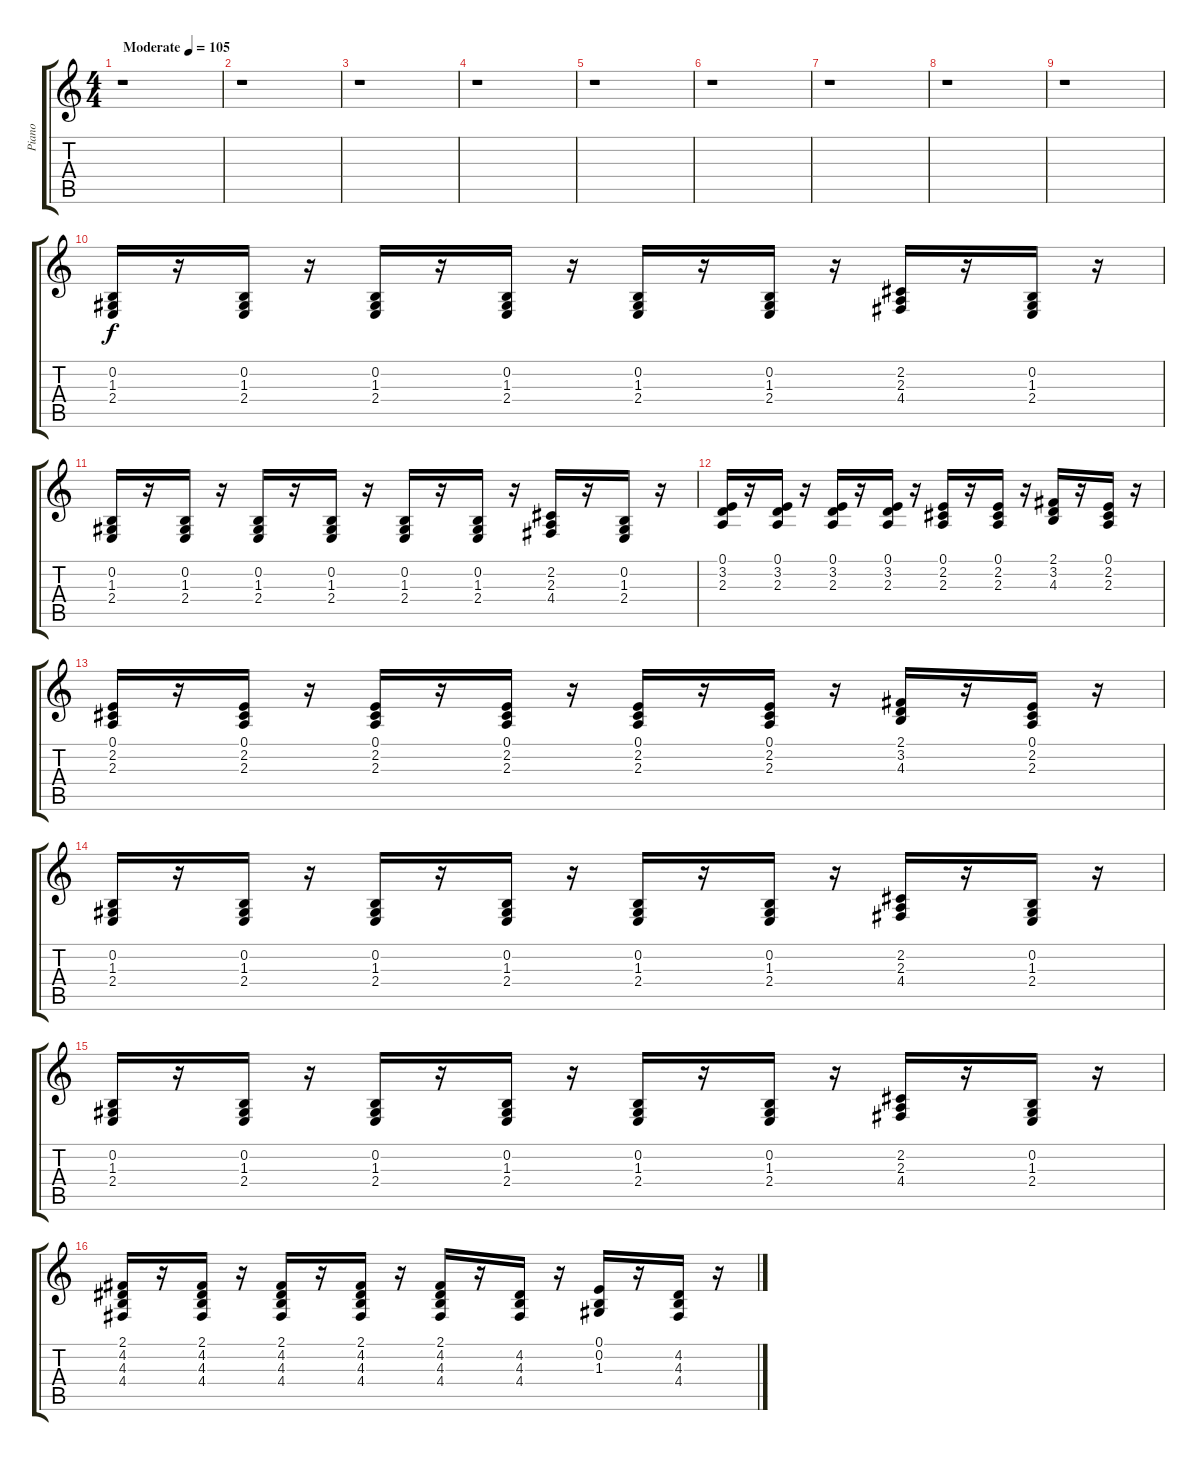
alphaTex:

\track ("Piano" "Piano") {instrument electricgrandpiano}
\staff {score tabs}
\tuning (E4 B3 G3 D3 A2 E2) {hide}
\ts (4 4)
\tempo (105 "Moderate")
\clef g2
\ks c
r.1{dy f instrument electricgrandpiano} |
r.1 |
r.1 |
r.1 |
r.1 |
r.1 |
r.1 |
r.1 |
r.1 |
(0.2 1.3 2.4).16 r.16 (0.2 1.3 2.4).16 r.16 (0.2 1.3 2.4).16 r.16 (0.2 1.3 2.4).16 r.16 (0.2 1.3 2.4).16 r.16 (0.2 1.3 2.4).16 r.16 (2.2 2.3 4.4).16 r.16 (0.2 1.3 2.4).16 r.16 |
(0.2 1.3 2.4).16 r.16 (0.2 1.3 2.4).16 r.16 (0.2 1.3 2.4).16 r.16 (0.2 1.3 2.4).16 r.16 (0.2 1.3 2.4).16 r.16 (0.2 1.3 2.4).16 r.16 (2.2 2.3 4.4).16 r.16 (0.2 1.3 2.4).16 r.16 |
(0.1 3.2 2.3).16 r.16 (0.1 3.2 2.3).16 r.16 (0.1 3.2 2.3).16 r.16 (0.1 3.2 2.3).16 r.16 (0.1 2.2 2.3).16 r.16 (0.1 2.2 2.3).16 r.16 (2.1 3.2 4.3).16 r.16 (0.1 2.2 2.3).16 r.16 |
(0.1 2.2 2.3).16 r.16 (0.1 2.2 2.3).16 r.16 (0.1 2.2 2.3).16 r.16 (0.1 2.2 2.3).16 r.16 (0.1 2.2 2.3).16 r.16 (0.1 2.2 2.3).16 r.16 (2.1 3.2 4.3).16 r.16 (0.1 2.2 2.3).16 r.16 |
(0.2 1.3 2.4).16 r.16 (0.2 1.3 2.4).16 r.16 (0.2 1.3 2.4).16 r.16 (0.2 1.3 2.4).16 r.16 (0.2 1.3 2.4).16 r.16 (0.2 1.3 2.4).16 r.16 (2.2 2.3 4.4).16 r.16 (0.2 1.3 2.4).16 r.16 |
(0.2 1.3 2.4).16 r.16 (0.2 1.3 2.4).16 r.16 (0.2 1.3 2.4).16 r.16 (0.2 1.3 2.4).16 r.16 (0.2 1.3 2.4).16 r.16 (0.2 1.3 2.4).16 r.16 (2.2 2.3 4.4).16 r.16 (0.2 1.3 2.4).16 r.16 |
(2.1 4.2 4.3 4.4).16 r.16 (2.1 4.2 4.3 4.4).16 r.16 (2.1 4.2 4.3 4.4).16 r.16 (2.1 4.2 4.3 4.4).16 r.16 (2.1 4.2 4.3 4.4).16 r.16 (4.2 4.3 4.4).16 r.16 (0.1 0.2 1.3).16 r.16 (4.2 4.3 4.4).16 r.16
